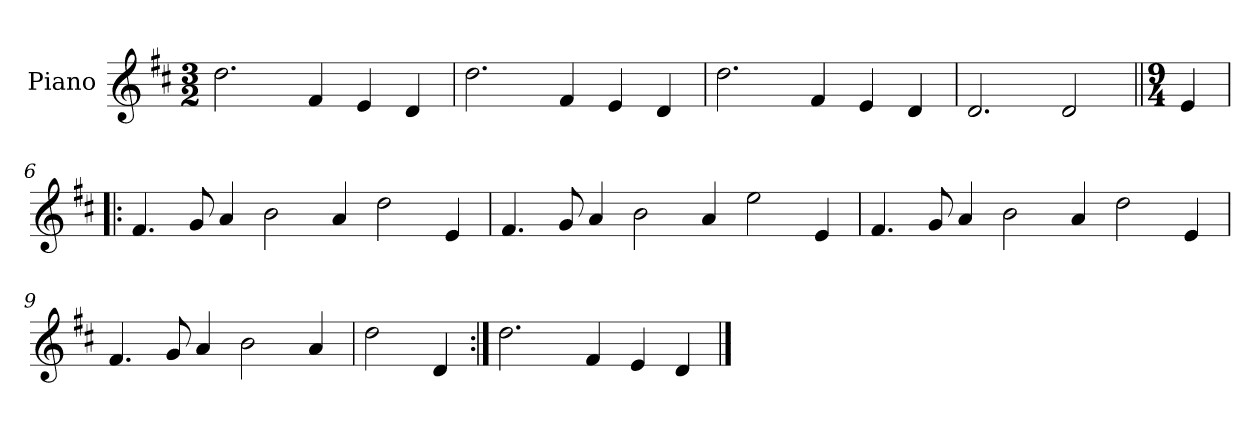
**kern
*part1
*staff1
*I"Piano
*I'Pno.
*clefG2
*k[f#c#]
*M3/2
=1
2.dd\
4f#/
4e/
4d/
=2
2.dd\
4f#/
4e/
4d/
=3
2.dd\
4f#/
4e/
4d/
=4
2.d/
2d/
=5||
*M9/4
4e/
=6!|:
4.f#/
8g/
4a/
2b\
4a/
2dd\
4e/
=7
4.f#/
8g/
4a/
2b\
4a/
2ee\
4e/
=8
4.f#/
8g/
4a/
2b\
4a/
2dd\
4e/
=9
4.f#/
8g/
4a/
2b\
4a/
=10
2dd\
4d/
=11:|!
2.dd\
4f#/
4e/
4d/
==
*-
